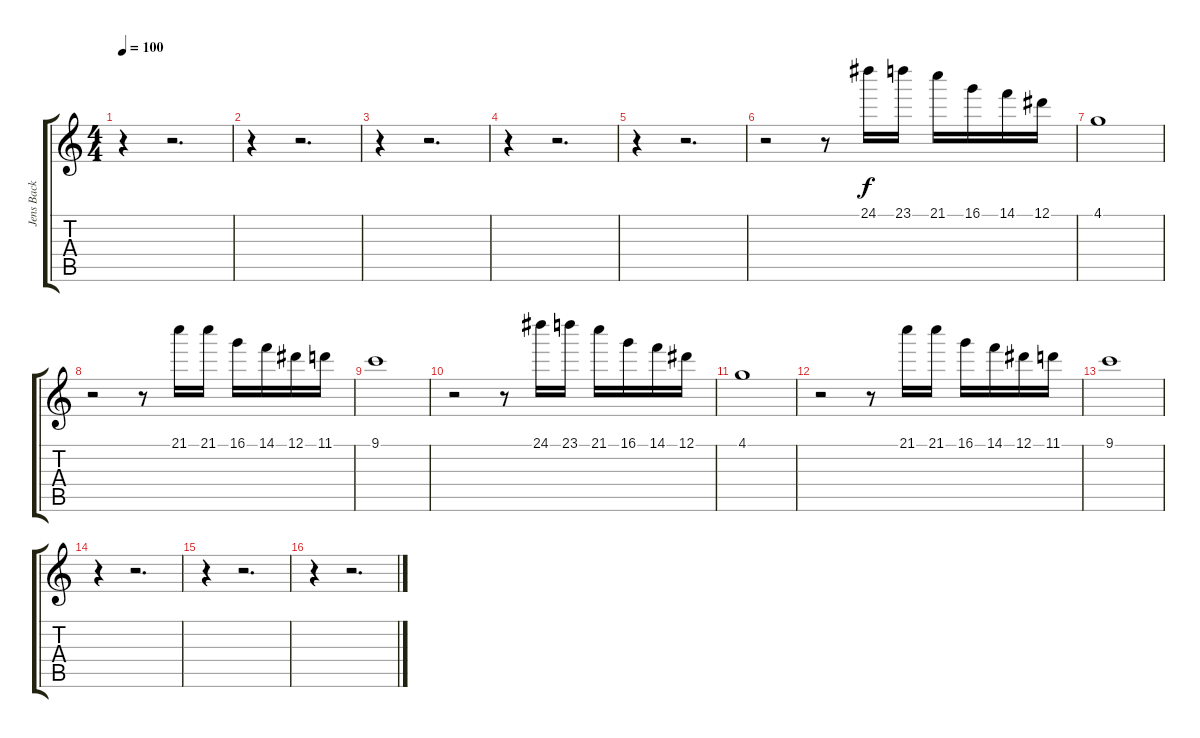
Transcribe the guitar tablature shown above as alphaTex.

\track ("Jens Back" "Jens Back") {instrument glockenspiel}
\staff {score tabs}
\tuning (Eb5 Bb4 Gb3 Db3 Ab2 Eb2) {hide}
\ts (4 4)
\tempo 100
\clef g2
\ks c
r.4{dy f} r.2{d} |
r.4 r.2{d} |
r.4 r.2{d} |
r.4 r.2{d} |
r.4 r.2{d} |
r.2 r.8 24.1.16 23.1.16 21.1.16 16.1.16 14.1.16 12.1.16 |
4.1.1 |
r.2 r.8 21.1.16 21.1.16 16.1.16 14.1.16 12.1.16 11.1.16 |
9.1.1 |
r.2 r.8 24.1.16 23.1.16 21.1.16 16.1.16 14.1.16 12.1.16 |
4.1.1 |
r.2 r.8 21.1.16 21.1.16 16.1.16 14.1.16 12.1.16 11.1.16 |
9.1.1 |
r.4 r.2{d} |
r.4 r.2{d} |
r.4 r.2{d}
